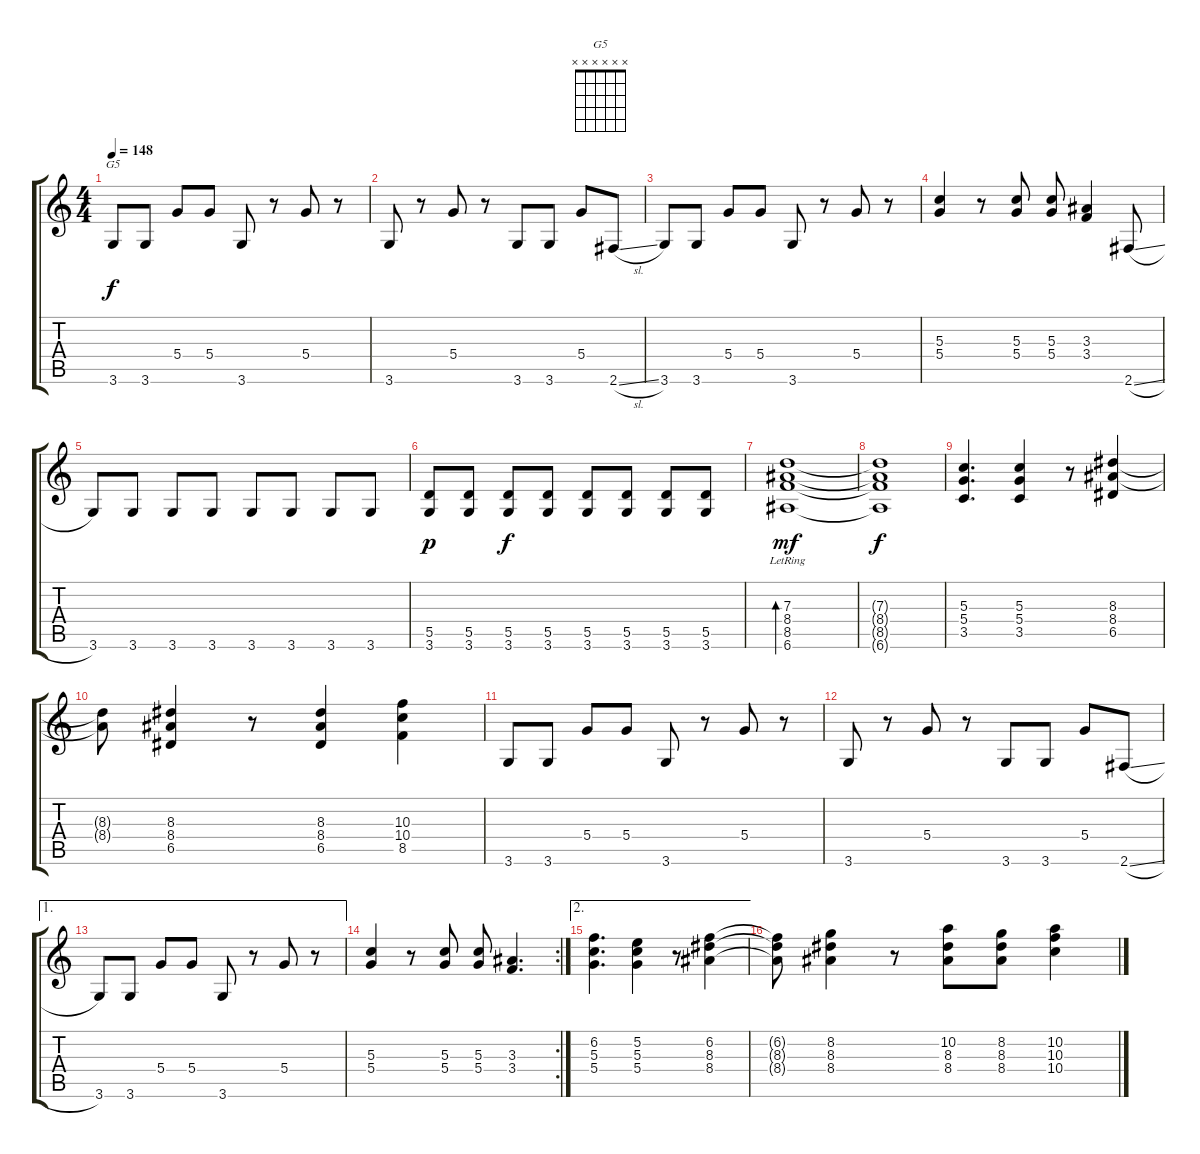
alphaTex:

\track "" {instrument distortionguitar}
\staff {score tabs}
\tuning (E4 B3 G3 D3 A2 E2) {hide}
\chord ("G5" x x x x x x)
\ts (4 4)
\tempo 148
\clef g2
\ks c
3.6.8{ch "G5" dy f} 3.6.8 5.4.8 5.4.8 3.6.8 r.8 5.4.8 r.8 |
3.6.8 r.8 5.4.8 r.8 3.6.8 3.6.8 5.4.8 2.6{sl}.8 |
3.6.8 3.6.8 5.4.8 5.4.8 3.6.8 r.8 5.4.8 r.8 |
(5.3 5.4).4 r.8 (5.3 5.4).8 (5.3 5.4).8 (3.3 3.4).4 2.6{sl}.8 |
3.6.8 3.6.8 3.6.8 3.6.8 3.6.8 3.6.8 3.6.8 3.6.8 |
(5.5 3.6).8{dy p} (5.5 3.6).8 (5.5 3.6).8{dy f} (5.5 3.6).8 (5.5 3.6).8 (5.5 3.6).8 (5.5 3.6).8 (5.5 3.6).8 |
(7.3{lr} 8.4{lr} 8.5{lr} 6.6{lr}).1{bd 240 dy mf} |
(7.3{t} 8.4{t} 8.5{t} 6.6{t}).1{dy f} |
(5.3 5.4 3.5).4{d} (5.3 5.4 3.5).4 r.8 (8.3 8.4 6.5).4 |
(8.3{t} 8.4{t}).8 (8.3 8.4 6.5).4 r.8 (8.3 8.4 6.5).4 (10.3 10.4 8.5).4 |
3.6.8 3.6.8 5.4.8 5.4.8 3.6.8 r.8 5.4.8 r.8 |
3.6.8 r.8 5.4.8 r.8 3.6.8 3.6.8 5.4.8 2.6{sl}.8 |
\ae 1
3.6.8 3.6.8 5.4.8 5.4.8 3.6.8 r.8 5.4.8 r.8 |
\rc 2
(5.3 5.4).4 r.8 (5.3 5.4).8 (5.3 5.4).8 (3.3 3.4).4{d} |
\ae 2
(6.2 5.3 5.4).4{d} (5.2 5.3 5.4).4 r.8 (6.2 8.3 8.4).4 |
(6.2{t} 8.3{t} 8.4{t}).8 (8.2 8.3 8.4).4 r.8 (10.2 8.3 8.4).8 (8.2 8.3 8.4).8 (10.2 10.3 10.4).4
